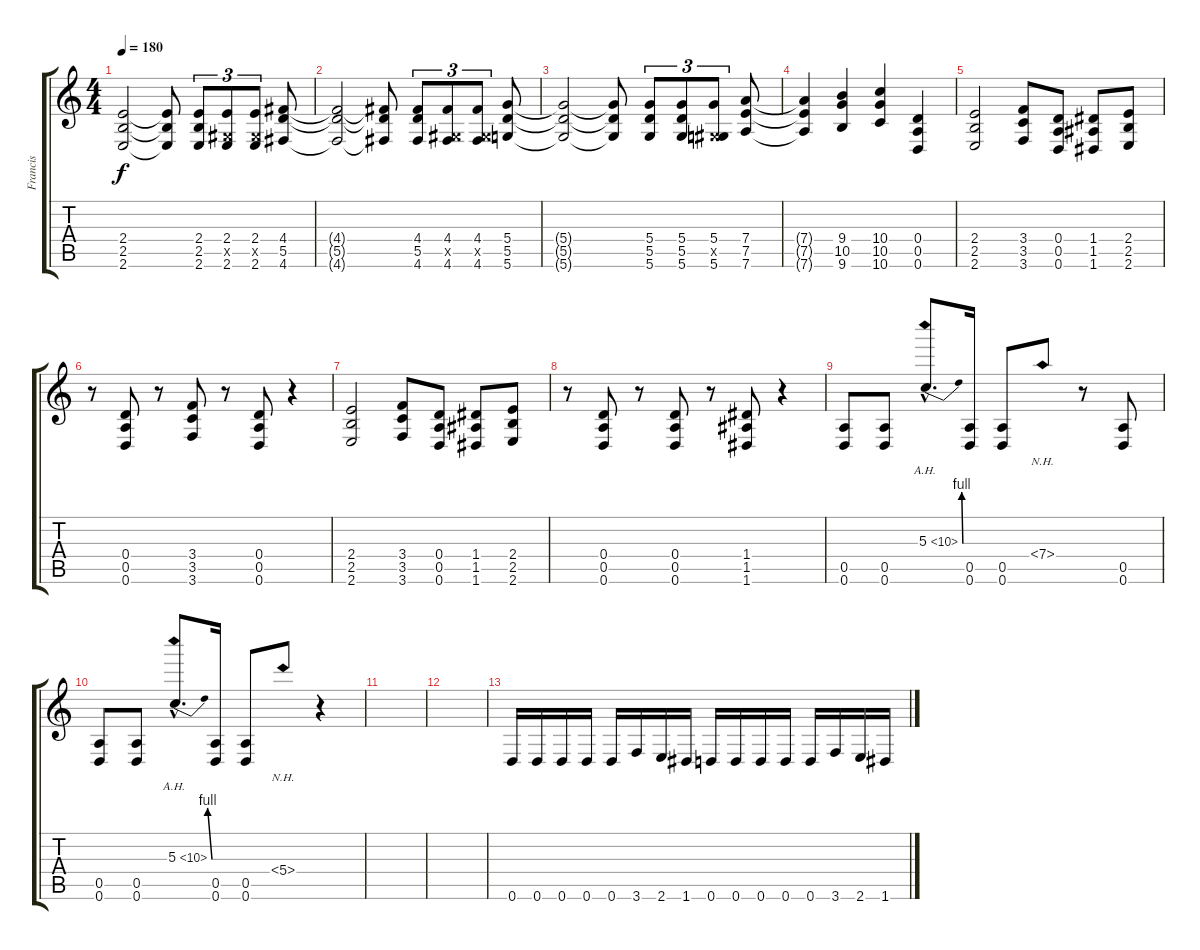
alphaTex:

\track ("Francis" "Francis") {instrument distortionguitar}
\staff {score tabs}
\tuning (E4 B3 G3 D3 A2 D2) {hide}
\ts (4 4)
\tempo 180
\clef g2
\ks c
(2.4 2.5 2.6).2{dy f} (2.4{t} 2.5{t} 2.6{t}).8 (2.4 2.5 2.6).8{tu (3 2)} (2.4 -1.5{x} 2.6).8{tu (3 2)} (2.4 -1.5{x} 2.6).8{tu (3 2)} (4.4 5.5 4.6).8 |
(4.4{t} 5.5{t} 4.6{t}).2 (4.4{t} 5.5{t} 4.6{t}).8 (4.4 5.5 4.6).8{tu (3 2)} (4.4 -1.5{x} 4.6).8{tu (3 2)} (4.4 -1.5{x} 4.6).8{tu (3 2)} (5.4 5.5 5.6).8 |
(5.4{t} 5.5{t} 5.6{t}).2 (5.4{t} 5.5{t} 5.6{t}).8 (5.4 5.5 5.6).8{tu (3 2)} (5.4 5.5 5.6).8{tu (3 2)} (5.4 -1.5{x} 5.6).8{tu (3 2)} (7.4 7.5 7.6).8 |
(7.4{t} 7.5{t} 7.6{t}).4 (9.4 10.5 9.6).4 (10.4 10.5 10.6).4 (0.4 0.5 0.6).4 |
(2.4 2.5 2.6).2 (3.4 3.5 3.6).8 (0.4 0.5 0.6).8 (1.4 1.5 1.6).8 (2.4 2.5 2.6).8 |
r.8 (0.4 0.5 0.6).8 r.8 (3.4 3.5 3.6).8 r.8 (0.4 0.5 0.6).8 r.4 |
(2.4 2.5 2.6).2 (3.4 3.5 3.6).8 (0.4 0.5 0.6).8 (1.4 1.5 1.6).8 (2.4 2.5 2.6).8 |
r.8 (0.4 0.5 0.6).8 r.8 (0.4 0.5 0.6).8 r.8 (1.4 1.5 1.6).8 r.4 |
(0.5 0.6).8 (0.5 0.6).8 5.3{be (bend 0 0 60 4) ah 5 hac}.8{d} (0.5 0.6).16 (0.5 0.6).8 7.4{nh}.8 r.8 (0.5 0.6).8 |
(0.5 0.6).8 (0.5 0.6).8 5.3{be (bend 0 0 60 4) ah 5 hac}.8{d} (0.5 0.6).16 (0.5 0.6).8 5.4{nh}.8 r.4 |
|
|
0.6.16 0.6.16 0.6.16 0.6.16 0.6.16 3.6.16 2.6.16 1.6.16 0.6.16 0.6.16 0.6.16 0.6.16 0.6.16 3.6.16 2.6.16 1.6.16
